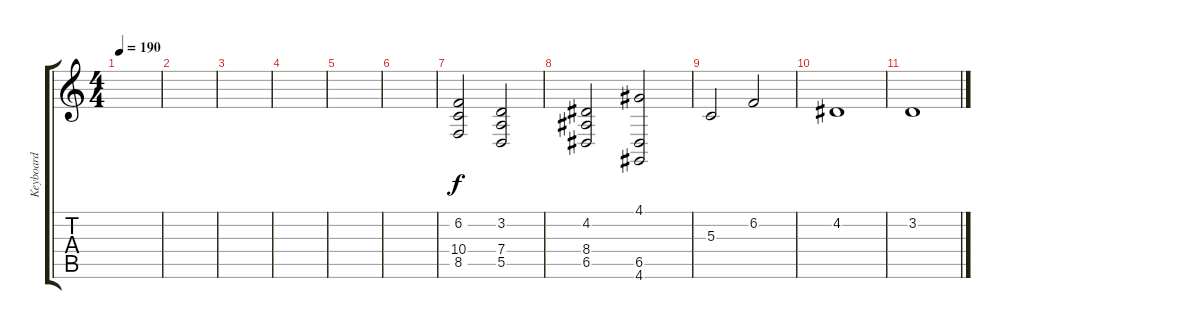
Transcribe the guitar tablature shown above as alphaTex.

\track ("Keyboard" "Keyboard") {instrument stringensemble1}
\staff {score tabs}
\tuning (E4 B3 G3 D3 A2 E2) {hide}
\ts (4 4)
\tempo 190
\clef g2
\ks c
|
|
|
|
|
|
(6.2 10.4 8.5).2 (3.2 7.4 5.5).2 |
(4.2 8.4 6.5).2 (4.1 6.5 4.6).2 |
5.3.2 6.2.2 |
4.2.1 |
3.2.1
